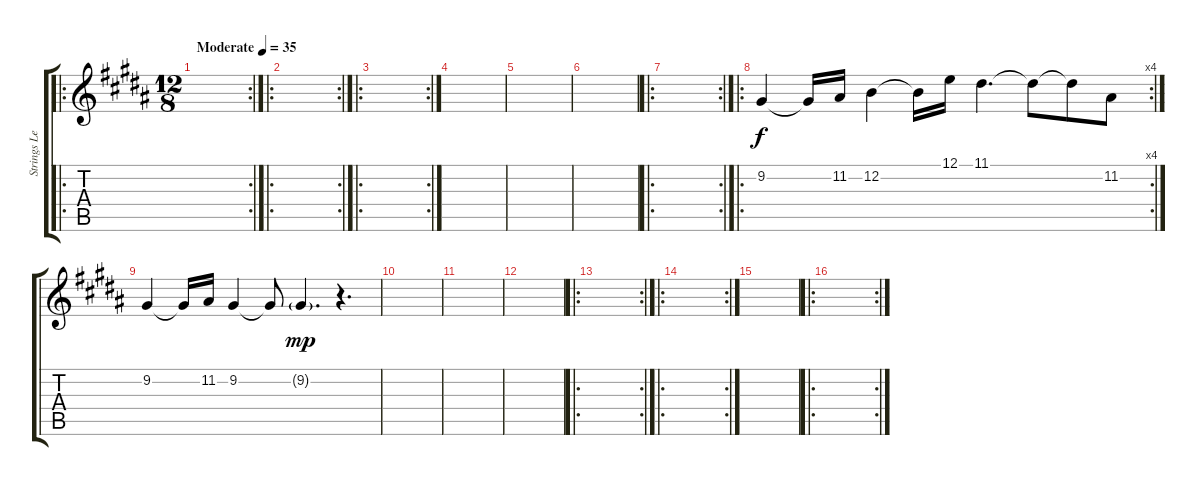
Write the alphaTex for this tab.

\track ("Strings Lead" "Strings Le") {instrument violin}
\staff {score tabs}
\tuning (E4 B3 G3 D3 A2 E2) {hide}
\ro
\rc 2
\ts (12 8)
\tempo (35 "Moderate")
\clef g2
\ks b
|
\ro
\rc 2
|
\ro
\rc 2
|
|
|
|
\ro
\rc 2
|
\ro
\rc 4
9.2.4 9.2{t}.16 11.2.16 12.2.4 12.2{t}.16 12.1.16 11.1.4{d} 11.1{t}.8 11.1{t}.8 11.2.8 |
9.2.4 9.2{t}.16 11.2.16 9.2.4 9.2{t}.8 9.2{g}.4{d dy mp} r.4{d} |
|
|
|
\ro
\rc 2
|
\ro
\rc 2
|
|
\ro
\rc 2
